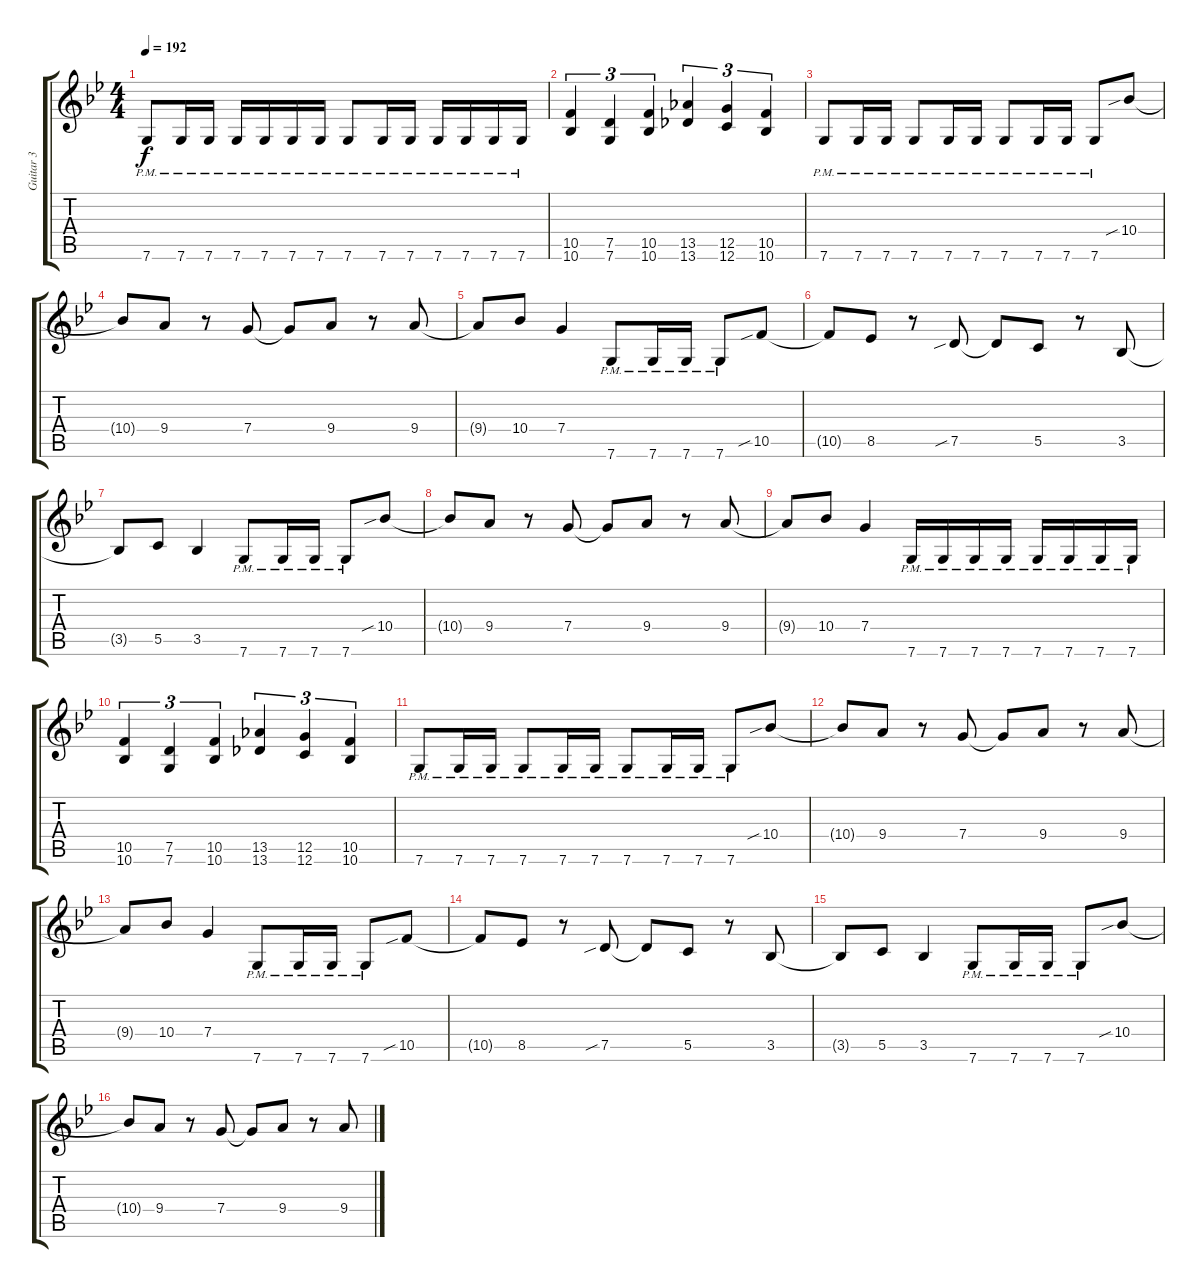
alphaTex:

\track ("Guitar 3" "Guitar 3") {instrument distortionguitar}
\staff {score tabs}
\tuning (D4 A3 F3 C3 G2 C2) {hide}
\ts (4 4)
\tempo 192
\clef g2
\ks gminor
7.6{pm}.8{dy f} 7.6{pm}.16 7.6{pm}.16 7.6{pm}.16 7.6{pm}.16 7.6{pm}.16 7.6{pm}.16 7.6{pm}.8 7.6{pm}.16 7.6{pm}.16 7.6{pm}.16 7.6{pm}.16 7.6{pm}.16 7.6{pm}.16 |
(10.5 10.6).4{tu (3 2)} (7.5 7.6).4{tu (3 2)} (10.5 10.6).4{tu (3 2)} (13.5 13.6).4{tu (3 2)} (12.5 12.6).4{tu (3 2)} (10.5 10.6).4{tu (3 2)} |
7.6{pm}.8 7.6{pm}.16 7.6{pm}.16 7.6{pm}.8 7.6{pm}.16 7.6{pm}.16 7.6{pm}.8 7.6{pm}.16 7.6{pm}.16 7.6{pm}.8 10.4{sib}.8 |
10.4{t}.8 9.4.8 r.8 7.4.8 7.4{t}.8 9.4.8 r.8 9.4.8 |
9.4{t}.8 10.4.8 7.4.4 7.6{pm}.8 7.6{pm}.16 7.6{pm}.16 7.6{pm}.8 10.5{sib}.8 |
10.5{t}.8 8.5.8 r.8 7.5{sib}.8 7.5{t}.8 5.5.8 r.8 3.5.8 |
3.5{t}.8 5.5.8 3.5.4 7.6{pm}.8 7.6{pm}.16 7.6{pm}.16 7.6{pm}.8 10.4{sib}.8 |
10.4{t}.8 9.4.8 r.8 7.4.8 7.4{t}.8 9.4.8 r.8 9.4.8 |
9.4{t}.8 10.4.8 7.4.4 7.6{pm}.16 7.6{pm}.16 7.6{pm}.16 7.6{pm}.16 7.6{pm}.16 7.6{pm}.16 7.6{pm}.16 7.6{pm}.16 |
(10.5 10.6).4{tu (3 2)} (7.5 7.6).4{tu (3 2)} (10.5 10.6).4{tu (3 2)} (13.5 13.6).4{tu (3 2)} (12.5 12.6).4{tu (3 2)} (10.5 10.6).4{tu (3 2)} |
7.6{pm}.8 7.6{pm}.16 7.6{pm}.16 7.6{pm}.8 7.6{pm}.16 7.6{pm}.16 7.6{pm}.8 7.6{pm}.16 7.6{pm}.16 7.6{pm}.8 10.4{sib}.8 |
10.4{t}.8 9.4.8 r.8 7.4.8 7.4{t}.8 9.4.8 r.8 9.4.8 |
9.4{t}.8 10.4.8 7.4.4 7.6{pm}.8 7.6{pm}.16 7.6{pm}.16 7.6{pm}.8 10.5{sib}.8 |
10.5{t}.8 8.5.8 r.8 7.5{sib}.8 7.5{t}.8 5.5.8 r.8 3.5.8 |
3.5{t}.8 5.5.8 3.5.4 7.6{pm}.8 7.6{pm}.16 7.6{pm}.16 7.6{pm}.8 10.4{sib}.8 |
10.4{t}.8 9.4.8 r.8 7.4.8 7.4{t}.8 9.4.8 r.8 9.4.8
